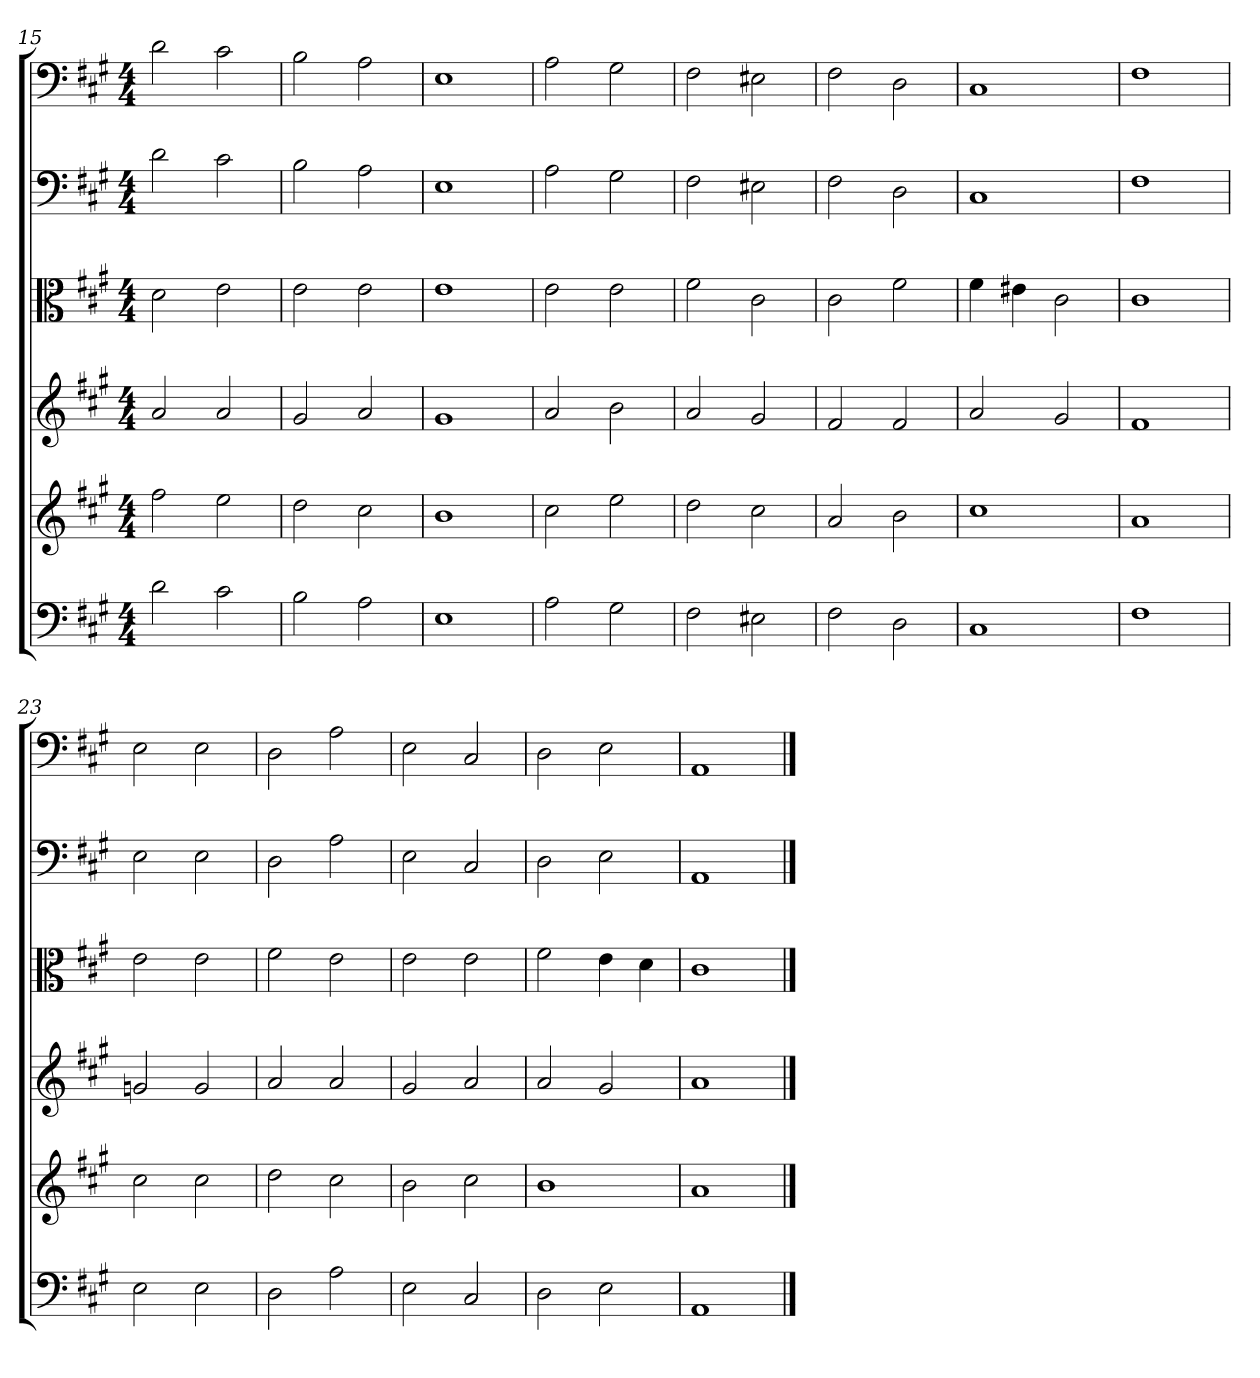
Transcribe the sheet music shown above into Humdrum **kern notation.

**kern	**kern	**kern	**kern	**kern	**kern
*part6	*part5	*part4	*part3	*part2	*part1
*staff6	*staff5	*staff4	*staff3	*staff2	*staff1
*	*	*	*clefC3	*	*
*k[f#c#g#]	*k[f#c#g#]	*k[f#c#g#]	*k[f#c#g#]	*k[f#c#g#]	*k[f#c#g#]
*A:	*A:	*A:	*A:	*A:	*A:
*M4/4	*M4/4	*M4/4	*M4/4	*M4/4	*M4/4
=15	=15	=15	=15	=15	=15
2d	2ff#	2a	2d	2d	2d
2c#	2ee	2a	2e	2c#	2c#
=16	=16	=16	=16	=16	=16
2B	2dd	2g#	2e	2B	2B
2A	2cc#	2a	2e	2A	2A
=17	=17	=17	=17	=17	=17
1E	1b	1g#	1e	1E	1E
=18	=18	=18	=18	=18	=18
2A	2cc#	2a	2e	2A	2A
2G#	2ee	2b	2e	2G#	2G#
=19	=19	=19	=19	=19	=19
2F#	2dd	2a	2f#	2F#	2F#
2E#X	2cc#	2g#	2c#	2E#X	2E#X
=20	=20	=20	=20	=20	=20
2F#	2a	2f#	2c#	2F#	2F#
2D	2b	2f#	2f#	2D	2D
=21	=21	=21	=21	=21	=21
1C#	1cc#	2a	4f#	1C#	1C#
.	.	.	4e#X	.	.
.	.	2g#	2c#	.	.
=22	=22	=22	=22	=22	=22
1F#	1a	1f#	1c#	1F#	1F#
=23	=23	=23	=23	=23	=23
2E	2cc#	2gn	2e	2E	2E
2E	2cc#	2g	2e	2E	2E
=24	=24	=24	=24	=24	=24
2D	2dd	2a	2f#	2D	2D
2A	2cc#	2a	2e	2A	2A
=25	=25	=25	=25	=25	=25
2E	2b	2g#	2e	2E	2E
2C#	2cc#	2a	2e	2C#	2C#
=26	=26	=26	=26	=26	=26
2D	1b	2a	2f#	2D	2D
2E	.	2g#	4e	2E	2E
.	.	.	4d	.	.
=27	=27	=27	=27	=27	=27
1AA	1a	1a	1c#	1AA	1AA
==	==	==	==	==	==
*-	*-	*-	*-	*-	*-
